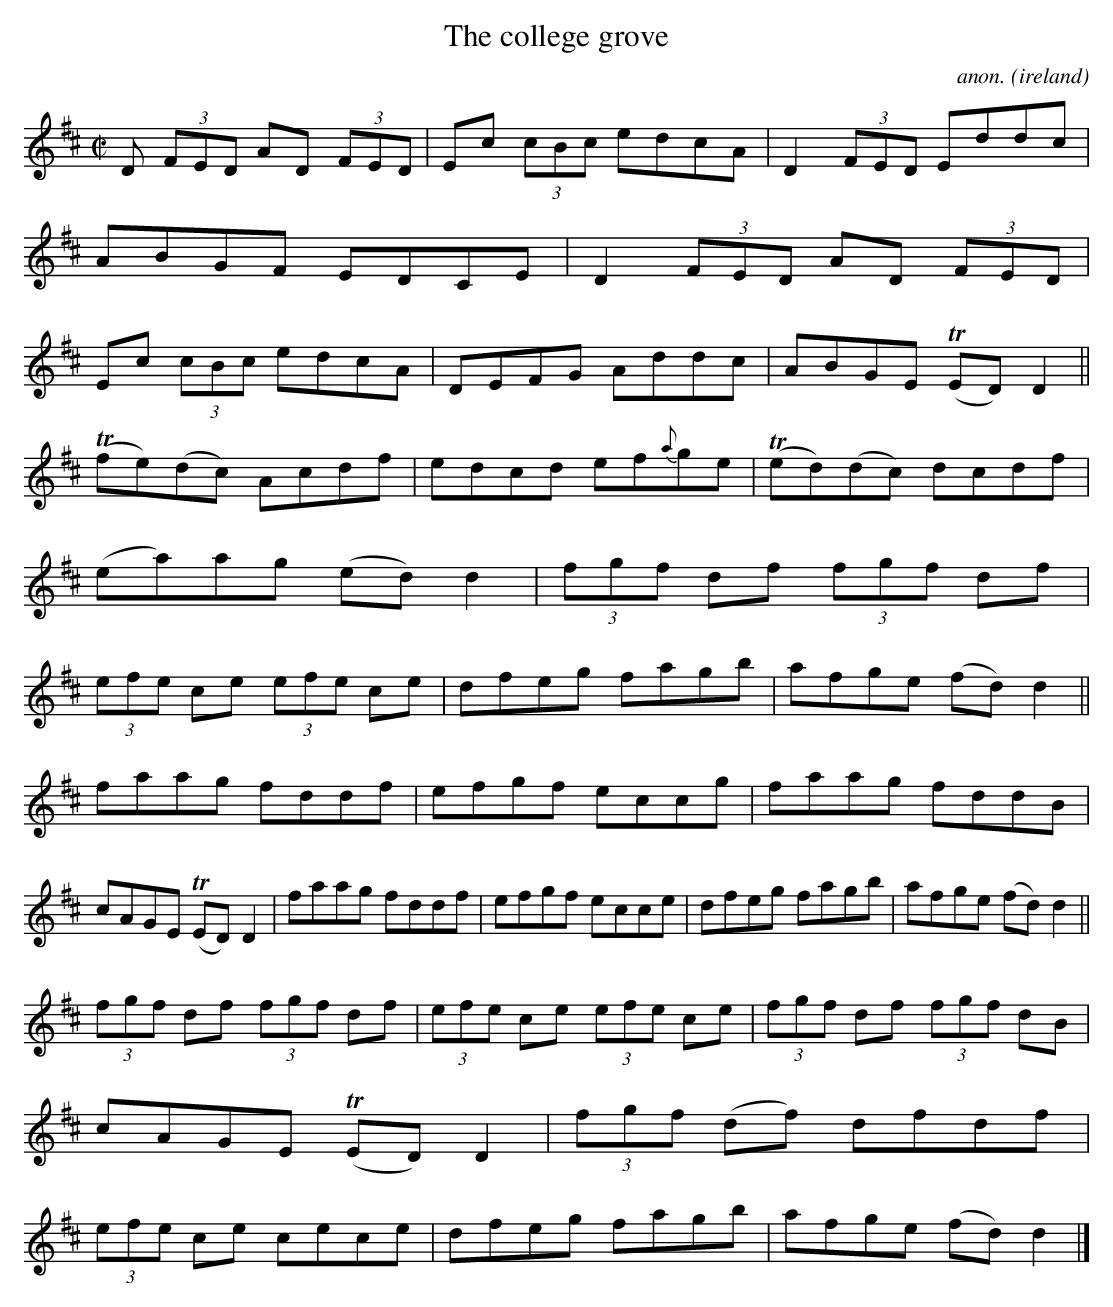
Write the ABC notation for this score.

X:1
T:The college grove
O:ireland
C:anon.
m:Tn = (3n/o/n/
M:C|
L:1/8
K:D
D (3FED AD (3FED|Ec (3cBc edcA|D2(3FED Eddc|ABGF EDCE|D2(3FED AD (3FED|Ec (3cBc edcA|DEFG Addc|ABGE (TED)D2||
(Tfe)(dc) Acdf|edcd ef{a}ge|(Ted)(dc) dcdf|(ea)ag (ed)d2|(3fgf df (3fgf df|(3efe ce (3efe ce|dfeg fagb|afge (fd)d2||
faag fddf|efgf eccg|faag fddB|cAGE (TED)D2|faag fddf|efgf ecce|dfeg fagb|afge (fd)d2||
(3fgf df (3fgf df|(3efe ce (3efe ce|(3fgf df (3fgf dB|cAGE (TED)D2|(3fgf (df) dfdf|(3efe ce cece|dfeg fagb|afge (fd)d2|]
